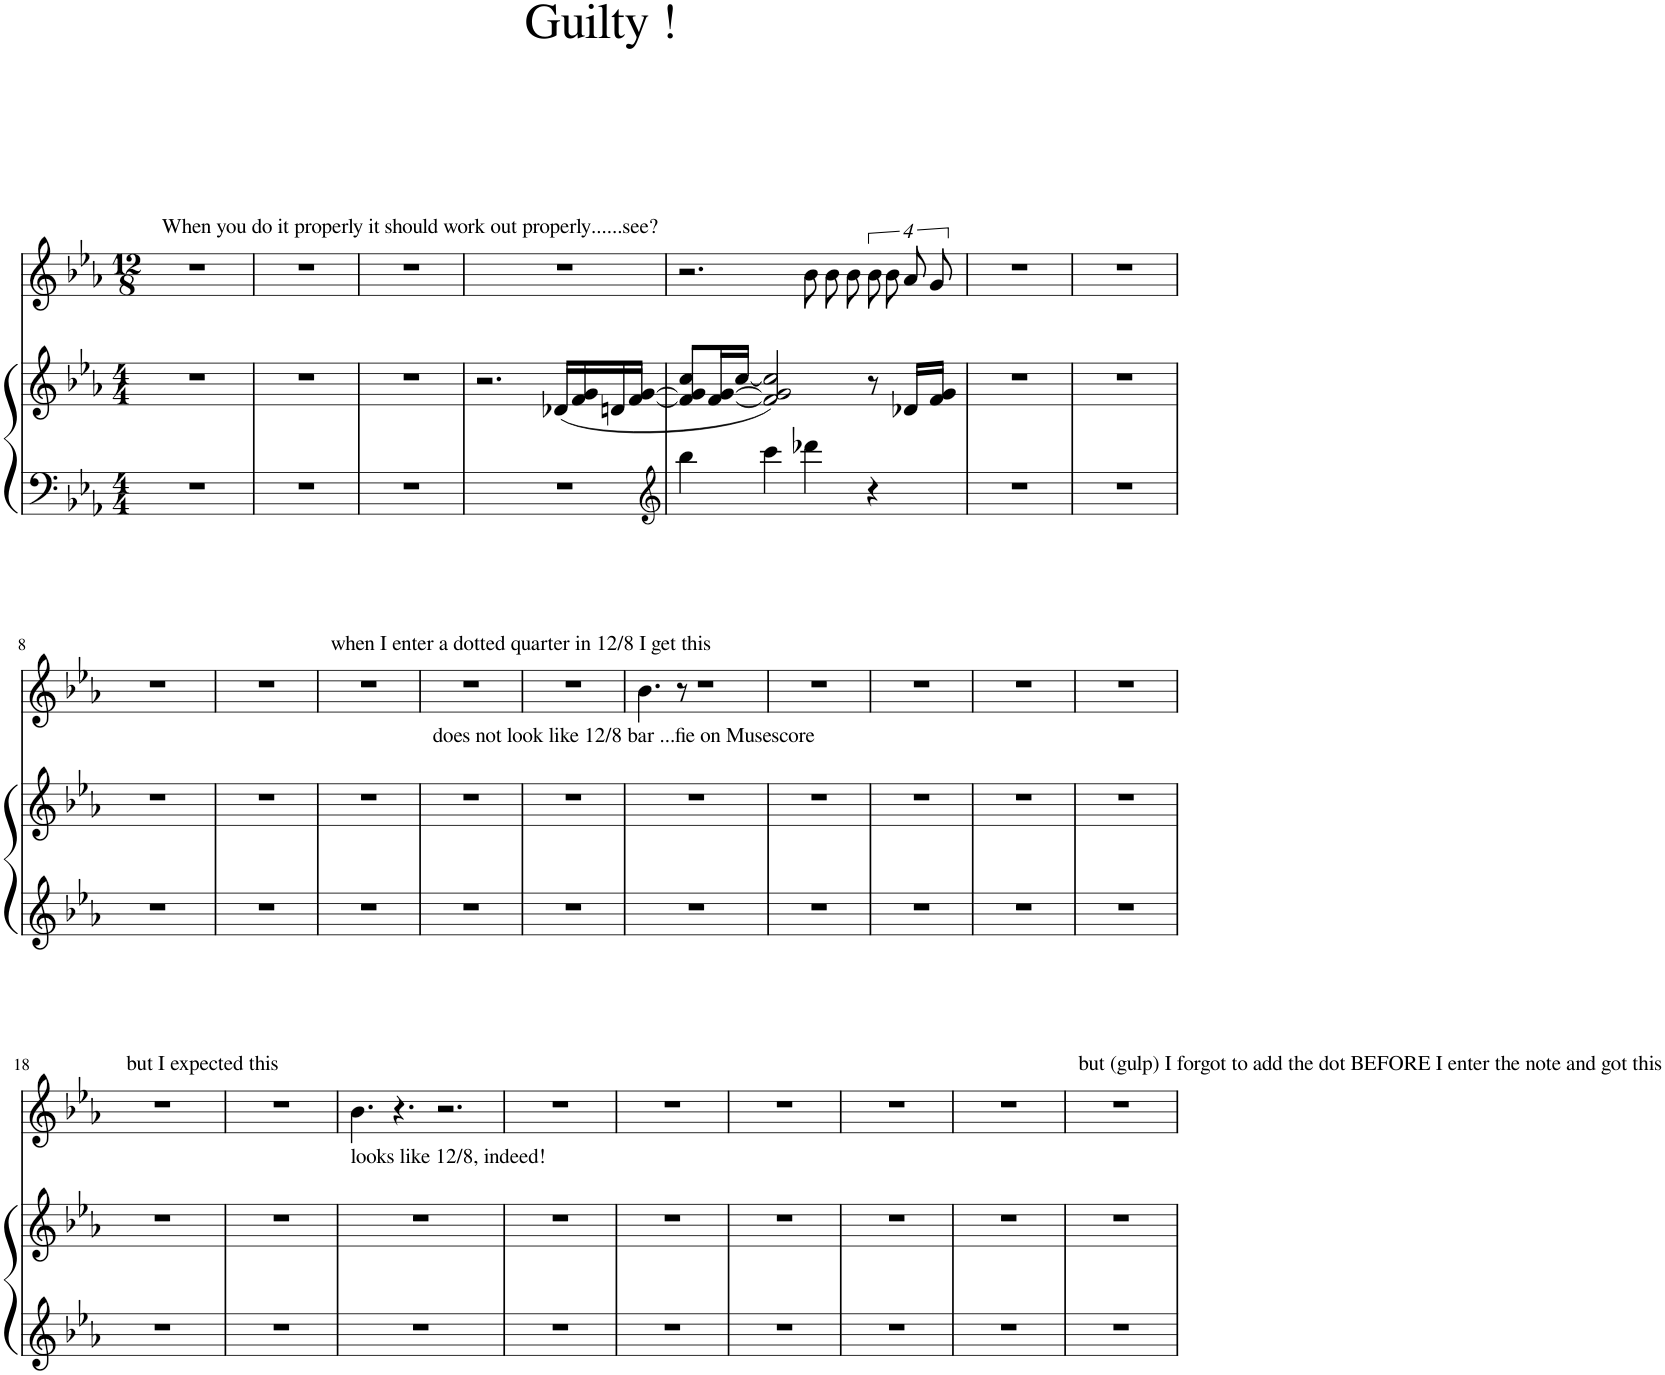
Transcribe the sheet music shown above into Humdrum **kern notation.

**kern	**kern	**kern
*part2	*part2	*part1
*staff3	*staff2	*staff1
*I"Piano	*	*I"Voice
*I'Pno	*	*
*clefF4	*clefG2	*clefG2
*k[b-e-a-]	*k[b-e-a-]	*k[b-e-a-]
*M4/4	*M4/4	*M12/8
=1	=1	=1
!	!	!LO:TX:a:t=When you do it properly it should work out properly......see?
1r	1r	1.r
2ryy	2ryy	.
=2	=2	=2
1r	1r	1.r
2ryy	2ryy	.
=3	=3	=3
1r	1r	1.r
2ryy	2ryy	.
=4	=4	=4
1r	2.r	1.r
.	(16d-X/LL	.
.	16f/ 16g/	.
.	16dn/	.
.	[16f/ [16g/JJ	.
2ryy	2ryy	.
=5	=5	=5
*clefG2	*	*
4bb-\	8f/] 8g/] 8cc/L	2.r
.	[16f/ [16g/L	.
.	[16cc/JJ	.
4ccc\	2f/] 2g/] 2cc/])	.
4ddd-X\	.	.
4r	8r	8b-\L
.	16d-X/LL	8b-\
.	16f/ 16g/JJ	.
2ryy	2ryy	8b-\J
.	.	32%3b-/L
.	.	32%3b-/
.	.	32%3a-/
.	.	32%3g/J
=6	=6	=6
1r	1r	1.r
2ryy	2ryy	.
=7	=7	=7
1r	1r	1.r
2ryy	2ryy	.
!!LO:LB:g=z
=8	=8	=8
1r	1r	1.r
2ryy	2ryy	.
=9	=9	=9
1r	1r	1.r
2ryy	2ryy	.
=10	=10	=10
!	!	!LO:TX:a:t=when I enter a dotted quarter in 12/8 I get this
1r	1r	1.r
2ryy	2ryy	.
=11	=11	=11
!	!LO:TX:a:t=does not look like 12/8 bar ...fie on Musescore	!
1r	1r	1.r
2ryy	2ryy	.
=12	=12	=12
1r	1r	1.r
2ryy	2ryy	.
=13	=13	=13
1r	1r	4.b-\
.	.	8r
.	.	1r
2ryy	2ryy	.
=14	=14	=14
1r	1r	1.r
2ryy	2ryy	.
=15	=15	=15
1r	1r	1.r
2ryy	2ryy	.
=16	=16	=16
1r	1r	1.r
2ryy	2ryy	.
=17	=17	=17
1r	1r	1.r
2ryy	2ryy	.
!!LO:LB:g=z
=18	=18	=18
!	!	!LO:TX:a:t=but I expected this
1r	1r	1.r
2ryy	2ryy	.
=19	=19	=19
1r	1r	1.r
2ryy	2ryy	.
=20	=20	=20
!	!LO:TX:a:t=looks like 12/8, indeed!	!
1r	1r	4.b-\
.	.	4.r
.	.	2.r
2ryy	2ryy	.
=21	=21	=21
1r	1r	1.r
2ryy	2ryy	.
=22	=22	=22
1r	1r	1.r
2ryy	2ryy	.
=23	=23	=23
1r	1r	1.r
2ryy	2ryy	.
=24	=24	=24
1r	1r	1.r
2ryy	2ryy	.
=25	=25	=25
1r	1r	1.r
2ryy	2ryy	.
=26	=26	=26
!	!	!LO:TX:a:t=but (gulp) I forgot to add the dot BEFORE I enter the note and got this
1r	1r	1.r
2ryy	2ryy	.
=	=	=
*-	*-	*-
